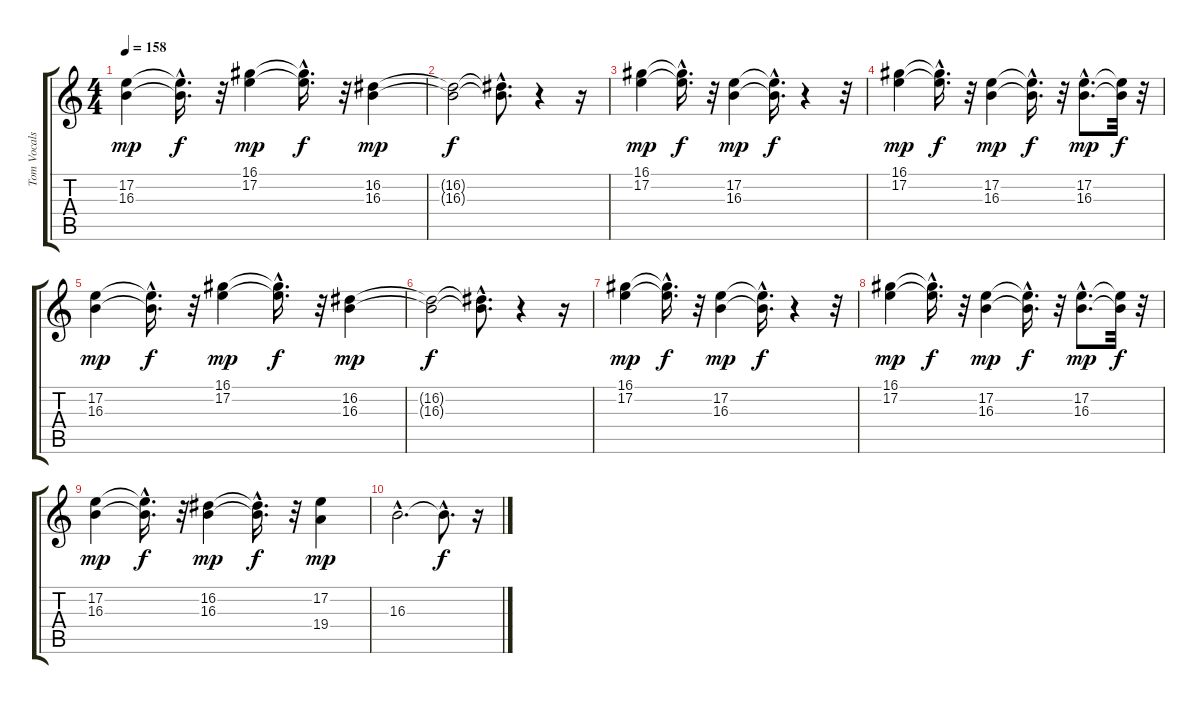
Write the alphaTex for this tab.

\track ("Tom Vocals" "Tom Vocals") {instrument choiraahs}
\staff {score tabs}
\tuning (E4 B3 G3 D3 A2 E2) {hide}
\ts (4 4)
\tempo 158
\clef g2
\ks c
(17.2 16.3).4{dy mp} (17.2{hac t} 16.3{hac t}).16{d dy f} r.32 (16.1 17.2).4{dy mp} (16.1{hac t} 17.2{hac t}).16{d dy f} r.32 (16.2 16.3).4{dy mp} |
(16.2{t} 16.3{t}).2{dy f} (16.2{hac t} 16.3{hac t}).8{d} r.4 r.16 |
(16.1 17.2).4{dy mp} (16.1{hac t} 17.2{hac t}).16{d dy f} r.32 (17.2 16.3).4{dy mp} (17.2{hac t} 16.3{hac t}).16{d dy f} r.4 r.32 |
(16.1 17.2).4{dy mp} (16.1{hac t} 17.2{hac t}).16{d dy f} r.32 (17.2 16.3).4{dy mp} (17.2{hac t} 16.3{hac t}).16{d dy f} r.32 (17.2{hac} 16.3{hac}).8{d dy mp} (17.2{t} 16.3{t}).32{dy f} r.32 |
(17.2 16.3).4{dy mp} (17.2{hac t} 16.3{hac t}).16{d dy f} r.32 (16.1 17.2).4{dy mp} (16.1{hac t} 17.2{hac t}).16{d dy f} r.32 (16.2 16.3).4{dy mp} |
(16.2{t} 16.3{t}).2{dy f} (16.2{hac t} 16.3{hac t}).8{d} r.4 r.16 |
(16.1 17.2).4{dy mp} (16.1{hac t} 17.2{hac t}).16{d dy f} r.32 (17.2 16.3).4{dy mp} (17.2{hac t} 16.3{hac t}).16{d dy f} r.4 r.32 |
(16.1 17.2).4{dy mp} (16.1{hac t} 17.2{hac t}).16{d dy f} r.32 (17.2 16.3).4{dy mp} (17.2{hac t} 16.3{hac t}).16{d dy f} r.32 (17.2{hac} 16.3{hac}).8{d dy mp} (17.2{t} 16.3{t}).32{dy f} r.32 |
(17.2 16.3).4{dy mp} (17.2{hac t} 16.3{hac t}).16{d dy f} r.32 (16.2 16.3).4{dy mp} (16.2{hac t} 16.3{hac t}).16{d dy f} r.32 (17.2 19.4).4{dy mp} |
16.3{hac}.2{d} 16.3{hac t}.8{d dy f} r.16
